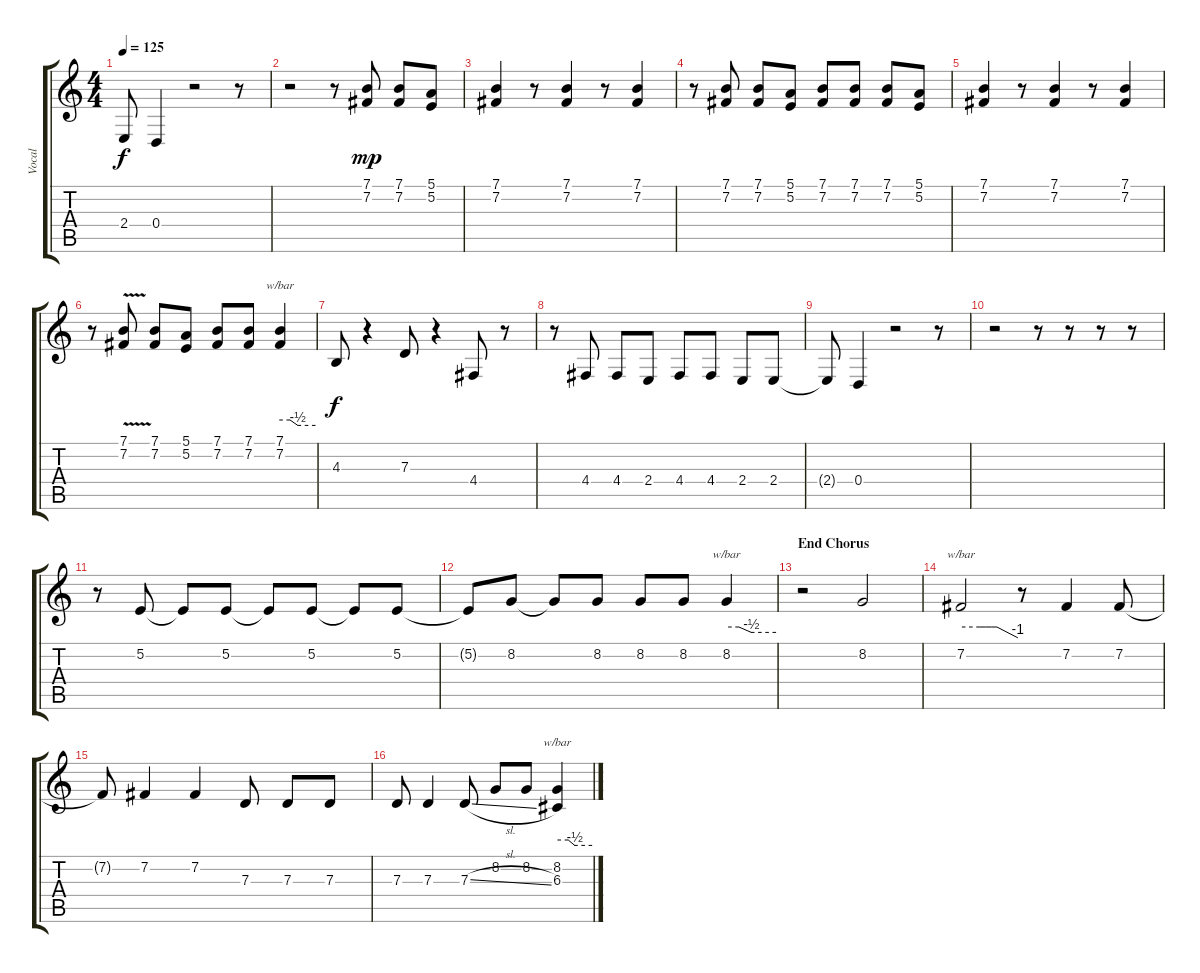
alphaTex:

\track ("Vocal" "Vocal") {instrument lead2sawtooth}
\staff {score tabs}
\tuning (E4 B3 G3 D3 A2 E2) {hide}
\ts (4 4)
\tempo 125
\clef g2
\ks c
2.4{t}.8{dy f} 0.4.4 r.2 r.8 |
r.2 r.8 (7.1 7.2).8{dy mp} (7.1 7.2).8 (5.1 5.2).8 |
(7.1 7.2).4 r.8 (7.1 7.2).4 r.8 (7.1 7.2).4 |
r.8 (7.1 7.2).8 (7.1 7.2).8 (5.1 5.2).8 (7.1 7.2).8 (7.1 7.2).8 (7.1 7.2).8 (5.1 5.2).8 |
(7.1 7.2).4 r.8 (7.1 7.2).4 r.8 (7.1 7.2).4 |
r.8 (7.1{v} 7.2).8 (7.1 7.2).8 (5.1 5.2).8 (7.1 7.2).8 (7.1 7.2).8 (7.1 7.2).4{tbe (custom default 0 0 17 0 30 -2 60 -2)} |
4.3.8{dy f} r.4 7.3.8 r.4 4.4.8 r.8 |
r.8 4.4.8 4.4.8 2.4.8 4.4.8 4.4.8 2.4.8 2.4.8 |
2.4{t}.8 0.4.4 r.2 r.8 |
r.2 r.8 r.8 r.8 r.8 |
r.8 5.2.8 5.2{t}.8 5.2.8 5.2{t}.8 5.2.8 5.2{t}.8 5.2.8 |
5.2{t}.8 8.2.8 8.2{t}.8 8.2.8 8.2.8 8.2.8 8.2.4{tbe (custom default 0 0 15 0 30 -2 60 -2)} |
\section ("" "End Chorus")
r.2 8.2.2 |
7.2.2{tbe (custom default 0 0 20 0 26 0 32 0 36 0 38 0 60 -4)} r.8 7.2.4 7.2.8 |
7.2{t}.8 7.2.4 7.2.4 7.3.8 7.3.8 7.3.8 |
7.3.8 7.3.4 7.3{sl}.8 8.2.8 8.2.8 (8.2 6.3).4{tbe (custom default 0 0 19 0 30 -2 60 -2)}
